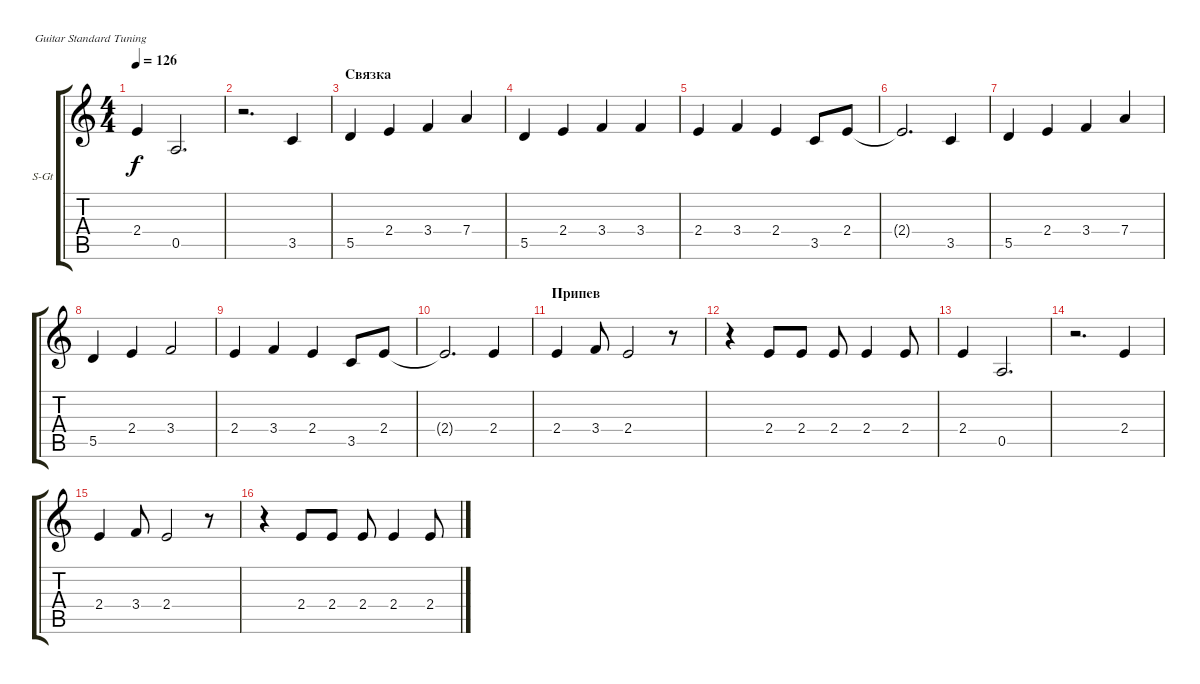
\defaultSystemsLayout 4
\bracketExtendMode groupsimilarinstruments
\firstSystemTrackNameOrientation horizontal
\otherSystemsTrackNameOrientation horizontal
\track ("В. Бутусов (Вокал)" "S-Gt") {instrument acousticguitarsteel}
\staff {score tabs}
\tuning (E4 B3 G3 D3 A2 E2)
\ts (4 4)
\tempo 126
\clef g2
\ks c
2.4.4{dy f} 0.5.2{d} |
r.2{d} 3.5.4 |
\section ("" "Связка")
5.5.4 2.4.4 3.4.4 7.4.4 |
5.5.4 2.4.4 3.4.4 3.4.4 |
2.4.4 3.4.4 2.4.4 3.5.8 2.4.8 |
2.4{t}.2{d} 3.5.4 |
5.5.4 2.4.4 3.4.4 7.4.4 |
5.5.4 2.4.4 3.4.2 |
2.4.4 3.4.4 2.4.4 3.5.8 2.4.8 |
2.4{t}.2{d} 2.4.4 |
\section ("" "Припев")
2.4.4 3.4.8 2.4.2 r.8 |
r.4 2.4.8 2.4.8 2.4.8 2.4.4 2.4.8 |
2.4.4 0.5.2{d} |
r.2{d} 2.4.4 |
2.4.4 3.4.8 2.4.2 r.8 |
r.4 2.4.8 2.4.8 2.4.8 2.4.4 2.4.8
